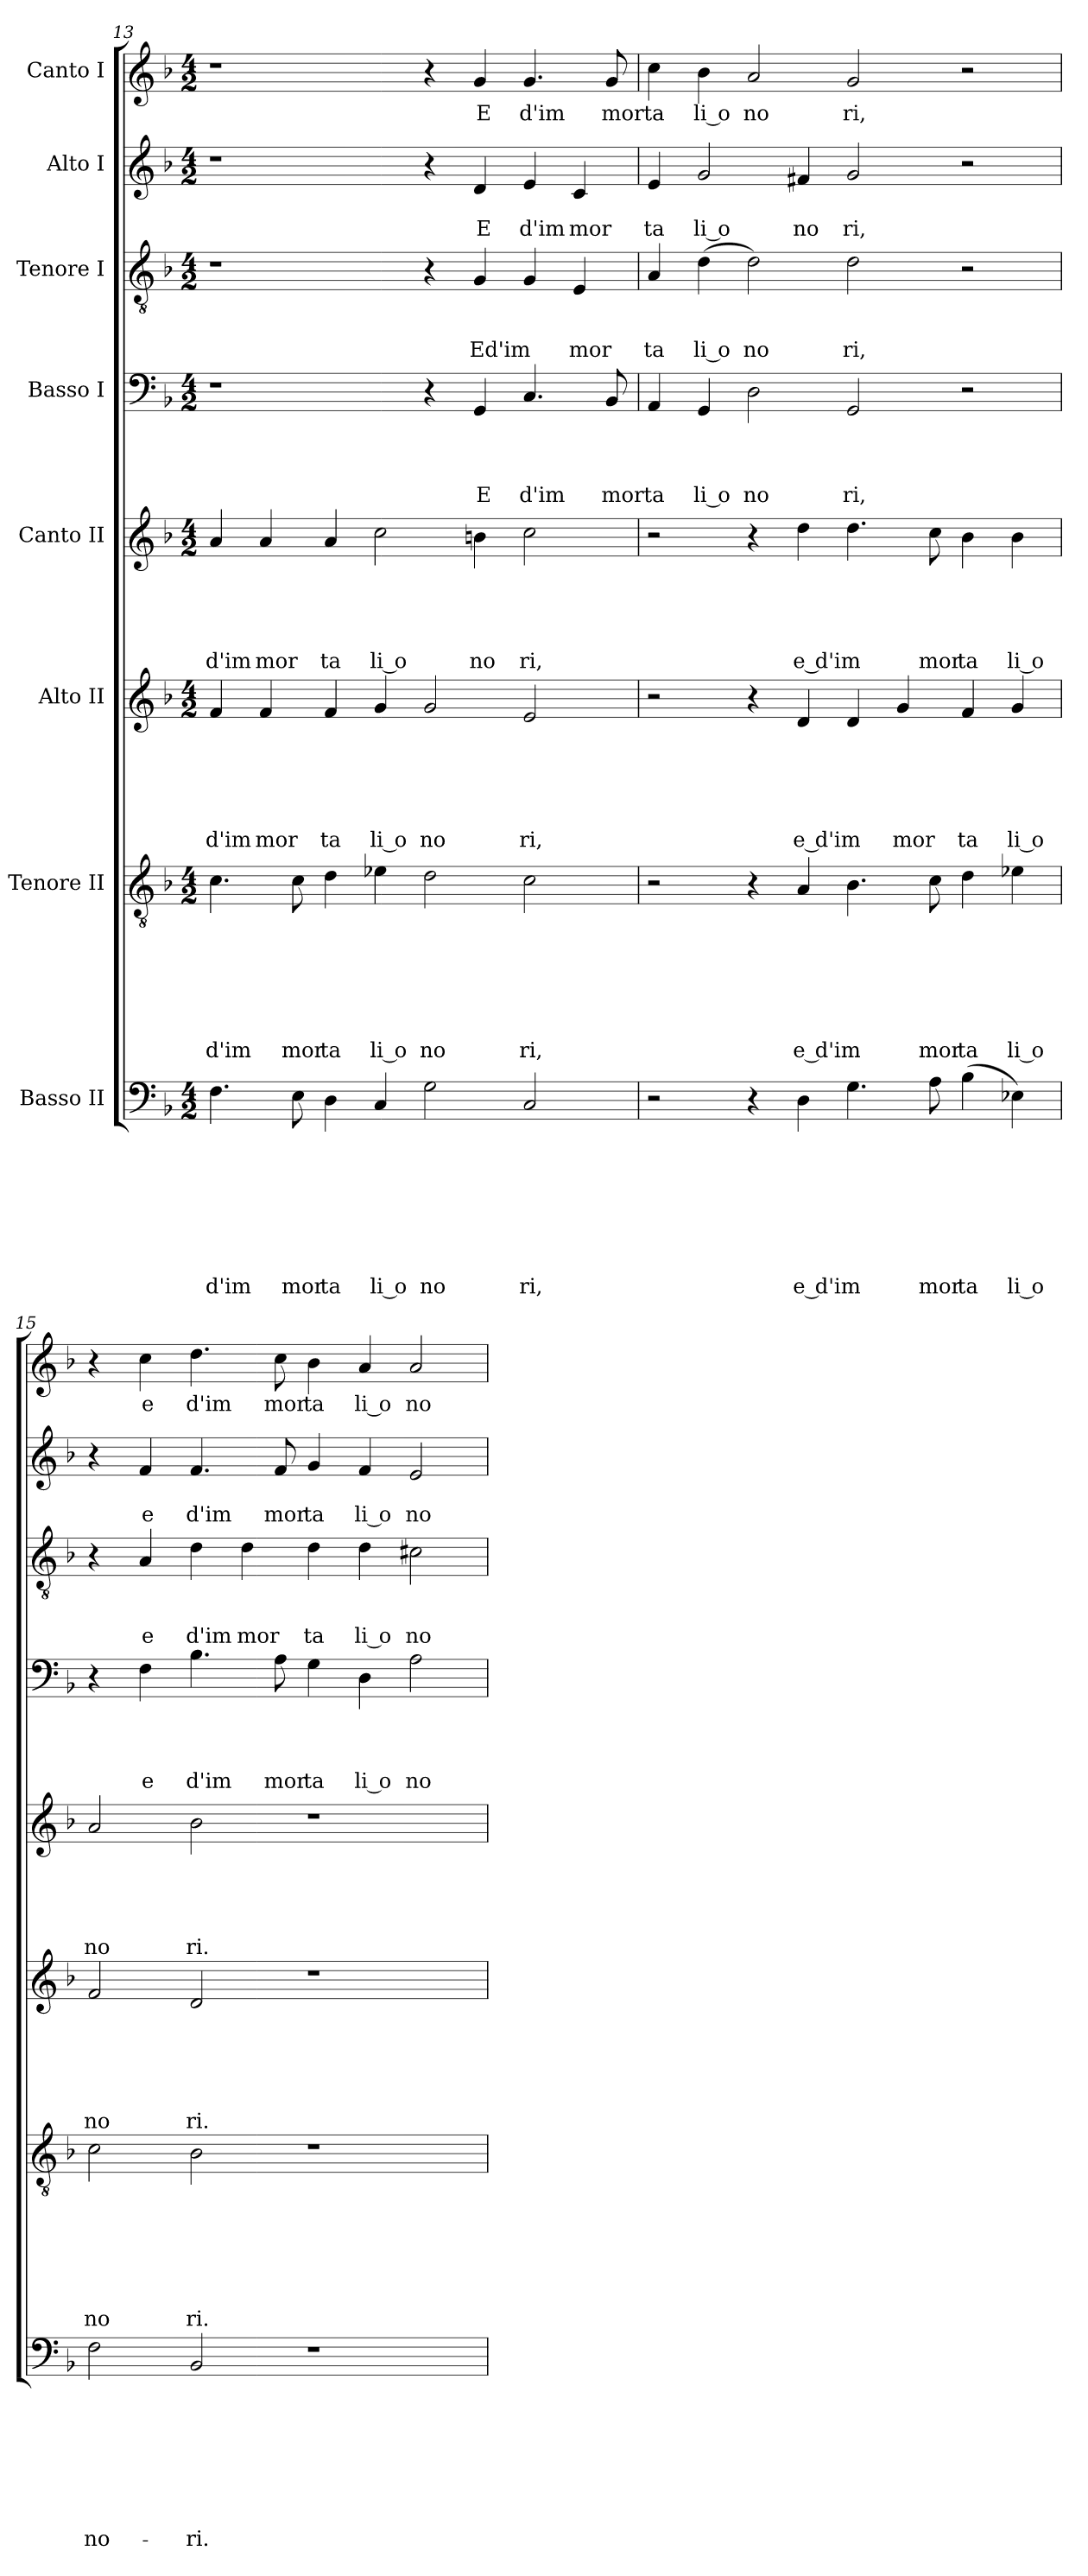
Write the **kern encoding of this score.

**kern	**text	**text	**text	**text	**text	**text	**text	**text	**kern	**text	**text	**text	**text	**text	**text	**text	**kern	**text	**text	**text	**text	**text	**text	**kern	**text	**text	**text	**text	**text	**kern	**text	**text	**text	**text	**kern	**text	**text	**text	**kern	**text	**text	**kern	**text
*part8	*part8	*part8	*part8	*part8	*part8	*part8	*part8	*part8	*part7	*part7	*part7	*part7	*part7	*part7	*part7	*part7	*part6	*part6	*part6	*part6	*part6	*part6	*part6	*part5	*part5	*part5	*part5	*part5	*part5	*part4	*part4	*part4	*part4	*part4	*part3	*part3	*part3	*part3	*part2	*part2	*part2	*part1	*part1
*staff8	*staff8	*staff8	*staff8	*staff8	*staff8	*staff8	*staff8	*staff8	*staff7	*staff7	*staff7	*staff7	*staff7	*staff7	*staff7	*staff7	*staff6	*staff6	*staff6	*staff6	*staff6	*staff6	*staff6	*staff5	*staff5	*staff5	*staff5	*staff5	*staff5	*staff4	*staff4	*staff4	*staff4	*staff4	*staff3	*staff3	*staff3	*staff3	*staff2	*staff2	*staff2	*staff1	*staff1
*I"Basso II	*	*	*	*	*	*	*	*	*I"Tenore II	*	*	*	*	*	*	*	*I"Alto II	*	*	*	*	*	*	*I"Canto II	*	*	*	*	*	*I"Basso I	*	*	*	*	*I"Tenore I	*	*	*	*I"Alto I	*	*	*I"Canto I	*
*clefF4	*	*	*	*	*	*	*	*	*clefGv2	*	*	*	*	*	*	*	*clefG2	*	*	*	*	*	*	*clefG2	*	*	*	*	*	*clefF4	*	*	*	*	*clefGv2	*	*	*	*clefG2	*	*	*clefG2	*
*k[b-]	*	*	*	*	*	*	*	*	*k[b-]	*	*	*	*	*	*	*	*k[b-]	*	*	*	*	*	*	*k[b-]	*	*	*	*	*	*k[b-]	*	*	*	*	*k[b-]	*	*	*	*k[b-]	*	*	*k[b-]	*
*F:	*	*	*	*	*	*	*	*	*F:	*	*	*	*	*	*	*	*F:	*	*	*	*	*	*	*F:	*	*	*	*	*	*F:	*	*	*	*	*F:	*	*	*	*F:	*	*	*F:	*
*M4/2	*	*	*	*	*	*	*	*	*M4/2	*	*	*	*	*	*	*	*M4/2	*	*	*	*	*	*	*M4/2	*	*	*	*	*	*M4/2	*	*	*	*	*M4/2	*	*	*	*M4/2	*	*	*M4/2	*
=13	=13	=13	=13	=13	=13	=13	=13	=13	=13	=13	=13	=13	=13	=13	=13	=13	=13	=13	=13	=13	=13	=13	=13	=13	=13	=13	=13	=13	=13	=13	=13	=13	=13	=13	=13	=13	=13	=13	=13	=13	=13	=13	=13
!	!	!	!	!	!	!	!	!LO:LY:b	!	!	!	!	!	!	!	!LO:LY:b	!	!	!	!	!	!	!LO:LY:b	!	!	!	!	!	!LO:LY:b	!	!	!	!	!	!	!	!	!	!	!	!	!	!
4.F\	.	.	.	.	.	.	.	d'im	4.c\	.	.	.	.	.	.	d'im	4f/	.	.	.	.	.	d'im	4a/	.	.	.	.	d'im	1r	.	.	.	.	1r	.	.	.	1r	.	.	1r	.
!	!	!	!	!	!	!	!	!	!	!	!	!	!	!	!	!	!	!	!	!	!	!	!LO:LY:b	!	!	!	!	!	!LO:LY:b	!	!	!	!	!	!	!	!	!	!	!	!	!	!
.	.	.	.	.	.	.	.	.	.	.	.	.	.	.	.	.	4f/	.	.	.	.	.	mor	4a/	.	.	.	.	mor	.	.	.	.	.	.	.	.	.	.	.	.	.	.
!	!	!	!	!	!	!	!	!LO:LY:b	!	!	!	!	!	!	!	!LO:LY:b	!	!	!	!	!	!	!	!	!	!	!	!	!	!	!	!	!	!	!	!	!	!	!	!	!	!	!
8E\	.	.	.	.	.	.	.	mor	8c\	.	.	.	.	.	.	mor	.	.	.	.	.	.	.	.	.	.	.	.	.	.	.	.	.	.	.	.	.	.	.	.	.	.	.
!	!	!	!	!	!	!	!	!LO:LY:b	!	!	!	!	!	!	!	!LO:LY:b	!	!	!	!	!	!	!LO:LY:b	!	!	!	!	!	!LO:LY:b	!	!	!	!	!	!	!	!	!	!	!	!	!	!
4D\	.	.	.	.	.	.	.	ta	4d\	.	.	.	.	.	.	ta	4f/	.	.	.	.	.	ta	4a/	.	.	.	.	ta	.	.	.	.	.	.	.	.	.	.	.	.	.	.
!	!	!	!	!	!	!	!	!LO:LY:b:rj	!	!	!	!	!	!	!	!LO:LY:b:rj	!	!	!	!	!	!	!LO:LY:b:rj	!	!	!	!	!	!LO:LY:b:rj	!	!	!	!	!	!	!	!	!	!	!	!	!	!
4C/	.	.	.	.	.	.	.	li o	4e-X\	.	.	.	.	.	.	li o	4g/	.	.	.	.	.	li o	2cc\	.	.	.	.	li o	.	.	.	.	.	.	.	.	.	.	.	.	.	.
!	!	!	!	!	!	!	!	!LO:LY:b	!	!	!	!	!	!	!	!LO:LY:b	!	!	!	!	!	!	!LO:LY:b	!	!	!	!	!	!	!	!	!	!	!	!	!	!	!	!	!	!	!	!
2G\	.	.	.	.	.	.	.	no	2d\	.	.	.	.	.	.	no	2g/	.	.	.	.	.	no	.	.	.	.	.	.	4r	.	.	.	.	4r	.	.	.	4r	.	.	4r	.
!	!	!	!	!	!	!	!	!	!	!	!	!	!	!	!	!	!	!	!	!	!	!	!	!	!	!	!	!	!LO:LY:b	!	!	!	!	!LO:LY:b	!	!	!	!LO:LY:b	!	!	!LO:LY:b	!	!LO:LY:b
.	.	.	.	.	.	.	.	.	.	.	.	.	.	.	.	.	.	.	.	.	.	.	.	4bn\	.	.	.	.	no	4GG/	.	.	.	E	4G/	.	.	Ed'im	4d/	.	E	4g/	E
!	!	!	!	!	!	!	!	!LO:LY:b	!	!	!	!	!	!	!	!LO:LY:b	!	!	!	!	!	!	!LO:LY:b	!	!	!	!	!	!LO:LY:b	!	!	!	!	!LO:LY:b	!	!	!	!	!	!	!LO:LY:b	!	!LO:LY:b
2C/	.	.	.	.	.	.	.	ri,	2c\	.	.	.	.	.	.	ri,	2e/	.	.	.	.	.	ri,	2cc\	.	.	.	.	ri,	4.C/	.	.	.	d'im	4G/	.	.	.	4e/	.	d'im	4.g/	d'im
!	!	!	!	!	!	!	!	!	!	!	!	!	!	!	!	!	!	!	!	!	!	!	!	!	!	!	!	!	!	!	!	!	!	!	!	!	!	!LO:LY:b	!	!	!LO:LY:b	!	!
.	.	.	.	.	.	.	.	.	.	.	.	.	.	.	.	.	.	.	.	.	.	.	.	.	.	.	.	.	.	.	.	.	.	.	4E/	.	.	mor	4c/	.	mor	.	.
!	!	!	!	!	!	!	!	!	!	!	!	!	!	!	!	!	!	!	!	!	!	!	!	!	!	!	!	!	!	!	!	!	!	!LO:LY:b	!	!	!	!	!	!	!	!	!LO:LY:b
.	.	.	.	.	.	.	.	.	.	.	.	.	.	.	.	.	.	.	.	.	.	.	.	.	.	.	.	.	.	8BB-/	.	.	.	mor	.	.	.	.	.	.	.	8g/	mor
=14	=14	=14	=14	=14	=14	=14	=14	=14	=14	=14	=14	=14	=14	=14	=14	=14	=14	=14	=14	=14	=14	=14	=14	=14	=14	=14	=14	=14	=14	=14	=14	=14	=14	=14	=14	=14	=14	=14	=14	=14	=14	=14	=14
!	!	!	!	!	!	!	!	!	!	!	!	!	!	!	!	!	!	!	!	!	!	!	!	!	!	!	!	!	!	!	!	!	!	!LO:LY:b	!	!	!	!LO:LY:b	!	!	!LO:LY:b	!	!LO:LY:b
2r	.	.	.	.	.	.	.	.	2r	.	.	.	.	.	.	.	2r	.	.	.	.	.	.	2r	.	.	.	.	.	4AA/	.	.	.	ta	4A/	.	.	ta	4e/	.	ta	4cc\	ta
!	!	!	!	!	!	!	!	!	!	!	!	!	!	!	!	!	!	!	!	!	!	!	!	!	!	!	!	!	!	!	!	!	!	!LO:LY:b:rj	!	!	!	!LO:LY:b:rj	!	!	!LO:LY:b:rj	!	!LO:LY:b:rj
.	.	.	.	.	.	.	.	.	.	.	.	.	.	.	.	.	.	.	.	.	.	.	.	.	.	.	.	.	.	4GG/	.	.	.	li o	(<4d\	.	.	li o	2g/	.	li o	4b-\	li o
!	!	!	!	!	!	!	!	!	!	!	!	!	!	!	!	!	!	!	!	!	!	!	!	!	!	!	!	!	!	!	!	!	!	!LO:LY:b	!	!	!	!LO:LY:b	!	!	!	!	!LO:LY:b
4r	.	.	.	.	.	.	.	.	4r	.	.	.	.	.	.	.	4r	.	.	.	.	.	.	4r	.	.	.	.	.	2D\	.	.	.	no	2d\)	.	.	no	.	.	.	2a/	no
!	!	!	!	!	!	!	!	!LO:LY:b	!	!	!	!	!	!	!	!LO:LY:b	!	!	!	!	!	!	!LO:LY:b	!	!	!	!	!	!LO:LY:b	!	!	!	!	!	!	!	!	!	!	!	!LO:LY:b	!	!
4D\	.	.	.	.	.	.	.	e d'im	4A/	.	.	.	.	.	.	e d'im	4d/	.	.	.	.	.	e d'im	4dd\	.	.	.	.	e d'im	.	.	.	.	.	.	.	.	.	4f#X/	.	no	.	.
!	!	!	!	!	!	!	!	!	!	!	!	!	!	!	!	!	!	!	!	!	!	!	!	!	!	!	!	!	!	!	!	!	!	!LO:LY:b	!	!	!	!LO:LY:b	!	!	!LO:LY:b	!	!LO:LY:b
4.G\	.	.	.	.	.	.	.	.	4.B-\	.	.	.	.	.	.	.	4d/	.	.	.	.	.	.	4.dd\	.	.	.	.	.	2GG/	.	.	.	ri,	2d\	.	.	ri,	2g/	.	ri,	2g/	ri,
!	!	!	!	!	!	!	!	!	!	!	!	!	!	!	!	!	!	!	!	!	!	!	!LO:LY:b	!	!	!	!	!	!	!	!	!	!	!	!	!	!	!	!	!	!	!	!
.	.	.	.	.	.	.	.	.	.	.	.	.	.	.	.	.	4g/	.	.	.	.	.	mor	.	.	.	.	.	.	.	.	.	.	.	.	.	.	.	.	.	.	.	.
!	!	!	!	!	!	!	!	!LO:LY:b	!	!	!	!	!	!	!	!LO:LY:b	!	!	!	!	!	!	!	!	!	!	!	!	!LO:LY:b	!	!	!	!	!	!	!	!	!	!	!	!	!	!
8A\	.	.	.	.	.	.	.	mor	8c\	.	.	.	.	.	.	mor	.	.	.	.	.	.	.	8cc\	.	.	.	.	mor	.	.	.	.	.	.	.	.	.	.	.	.	.	.
!	!	!	!	!	!	!	!	!LO:LY:b	!	!	!	!	!	!	!	!LO:LY:b	!	!	!	!	!	!	!LO:LY:b	!	!	!	!	!	!LO:LY:b	!	!	!	!	!	!	!	!	!	!	!	!	!	!
(>4B-\	.	.	.	.	.	.	.	ta	4d\	.	.	.	.	.	.	ta	4f/	.	.	.	.	.	ta	4b-\	.	.	.	.	ta	2r	.	.	.	.	2r	.	.	.	2r	.	.	2r	.
!	!	!	!	!	!	!	!	!LO:LY:b:rj	!	!	!	!	!	!	!	!LO:LY:b:rj	!	!	!	!	!	!	!LO:LY:b:rj	!	!	!	!	!	!LO:LY:b:rj	!	!	!	!	!	!	!	!	!	!	!	!	!	!
4E-X\)	.	.	.	.	.	.	.	li o	4e-X\	.	.	.	.	.	.	li o	4g/	.	.	.	.	.	li o	4b-\	.	.	.	.	li o	.	.	.	.	.	.	.	.	.	.	.	.	.	.
!!LO:LB:g=z
=15	=15	=15	=15	=15	=15	=15	=15	=15	=15	=15	=15	=15	=15	=15	=15	=15	=15	=15	=15	=15	=15	=15	=15	=15	=15	=15	=15	=15	=15	=15	=15	=15	=15	=15	=15	=15	=15	=15	=15	=15	=15	=15	=15
!	!	!	!	!	!	!	!	!LO:LY:b	!	!	!	!	!	!	!	!LO:LY:b	!	!	!	!	!	!	!LO:LY:b	!	!	!	!	!	!LO:LY:b	!	!	!	!	!	!	!	!	!	!	!	!	!	!
2F\	.	.	.	.	.	.	.	no-	2c\	.	.	.	.	.	.	no	2f/	.	.	.	.	.	no	2a/	.	.	.	.	no	4r	.	.	.	.	4r	.	.	.	4r	.	.	4r	.
!	!	!	!	!	!	!	!	!	!	!	!	!	!	!	!	!	!	!	!	!	!	!	!	!	!	!	!	!	!	!	!	!	!	!LO:LY:b	!	!	!	!LO:LY:b	!	!	!LO:LY:b	!	!LO:LY:b
.	.	.	.	.	.	.	.	.	.	.	.	.	.	.	.	.	.	.	.	.	.	.	.	.	.	.	.	.	.	4F\	.	.	.	e	4A/	.	.	e	4f/	.	e	4cc\	e
!	!	!	!	!	!	!	!	!LO:LY:b	!	!	!	!	!	!	!	!LO:LY:b	!	!	!	!	!	!	!LO:LY:b	!	!	!	!	!	!LO:LY:b	!	!	!	!	!LO:LY:b	!	!	!	!LO:LY:b	!	!	!LO:LY:b	!	!LO:LY:b
2BB-/	.	.	.	.	.	.	.	-ri.	2B-\	.	.	.	.	.	.	ri.	2d/	.	.	.	.	.	ri.	2b-\	.	.	.	.	ri.	4.B-\	.	.	.	d'im	4d\	.	.	d'im	4.f/	.	d'im	4.dd\	d'im
!	!	!	!	!	!	!	!	!	!	!	!	!	!	!	!	!	!	!	!	!	!	!	!	!	!	!	!	!	!	!	!	!	!	!	!	!	!	!LO:LY:b	!	!	!	!	!
.	.	.	.	.	.	.	.	.	.	.	.	.	.	.	.	.	.	.	.	.	.	.	.	.	.	.	.	.	.	.	.	.	.	.	4d\	.	.	mor	.	.	.	.	.
!	!	!	!	!	!	!	!	!	!	!	!	!	!	!	!	!	!	!	!	!	!	!	!	!	!	!	!	!	!	!	!	!	!	!LO:LY:b	!	!	!	!	!	!	!LO:LY:b	!	!LO:LY:b
.	.	.	.	.	.	.	.	.	.	.	.	.	.	.	.	.	.	.	.	.	.	.	.	.	.	.	.	.	.	8A\	.	.	.	mor	.	.	.	.	8f/	.	mor	8cc\	mor
!	!	!	!	!	!	!	!	!	!	!	!	!	!	!	!	!	!	!	!	!	!	!	!	!	!	!	!	!	!	!	!	!	!	!LO:LY:b	!	!	!	!LO:LY:b	!	!	!LO:LY:b	!	!LO:LY:b
1r	.	.	.	.	.	.	.	.	1r	.	.	.	.	.	.	.	1r	.	.	.	.	.	.	1r	.	.	.	.	.	4G\	.	.	.	ta	4d\	.	.	ta	4g/	.	ta	4b-\	ta
!	!	!	!	!	!	!	!	!	!	!	!	!	!	!	!	!	!	!	!	!	!	!	!	!	!	!	!	!	!	!	!	!	!	!LO:LY:b:rj	!	!	!	!LO:LY:b:rj	!	!	!LO:LY:b:rj	!	!LO:LY:b:rj
.	.	.	.	.	.	.	.	.	.	.	.	.	.	.	.	.	.	.	.	.	.	.	.	.	.	.	.	.	.	4D\	.	.	.	li o	4d\	.	.	li o	4f/	.	li o	4a/	li o
!	!	!	!	!	!	!	!	!	!	!	!	!	!	!	!	!	!	!	!	!	!	!	!	!	!	!	!	!	!	!	!	!	!	!LO:LY:b	!	!	!	!LO:LY:b	!	!	!LO:LY:b	!	!LO:LY:b
.	.	.	.	.	.	.	.	.	.	.	.	.	.	.	.	.	.	.	.	.	.	.	.	.	.	.	.	.	.	2A\	.	.	.	no	2c#X\	.	.	no	2e/	.	no	2a/	no
=	=	=	=	=	=	=	=	=	=	=	=	=	=	=	=	=	=	=	=	=	=	=	=	=	=	=	=	=	=	=	=	=	=	=	=	=	=	=	=	=	=	=	=
*-	*-	*-	*-	*-	*-	*-	*-	*-	*-	*-	*-	*-	*-	*-	*-	*-	*-	*-	*-	*-	*-	*-	*-	*-	*-	*-	*-	*-	*-	*-	*-	*-	*-	*-	*-	*-	*-	*-	*-	*-	*-	*-	*-
